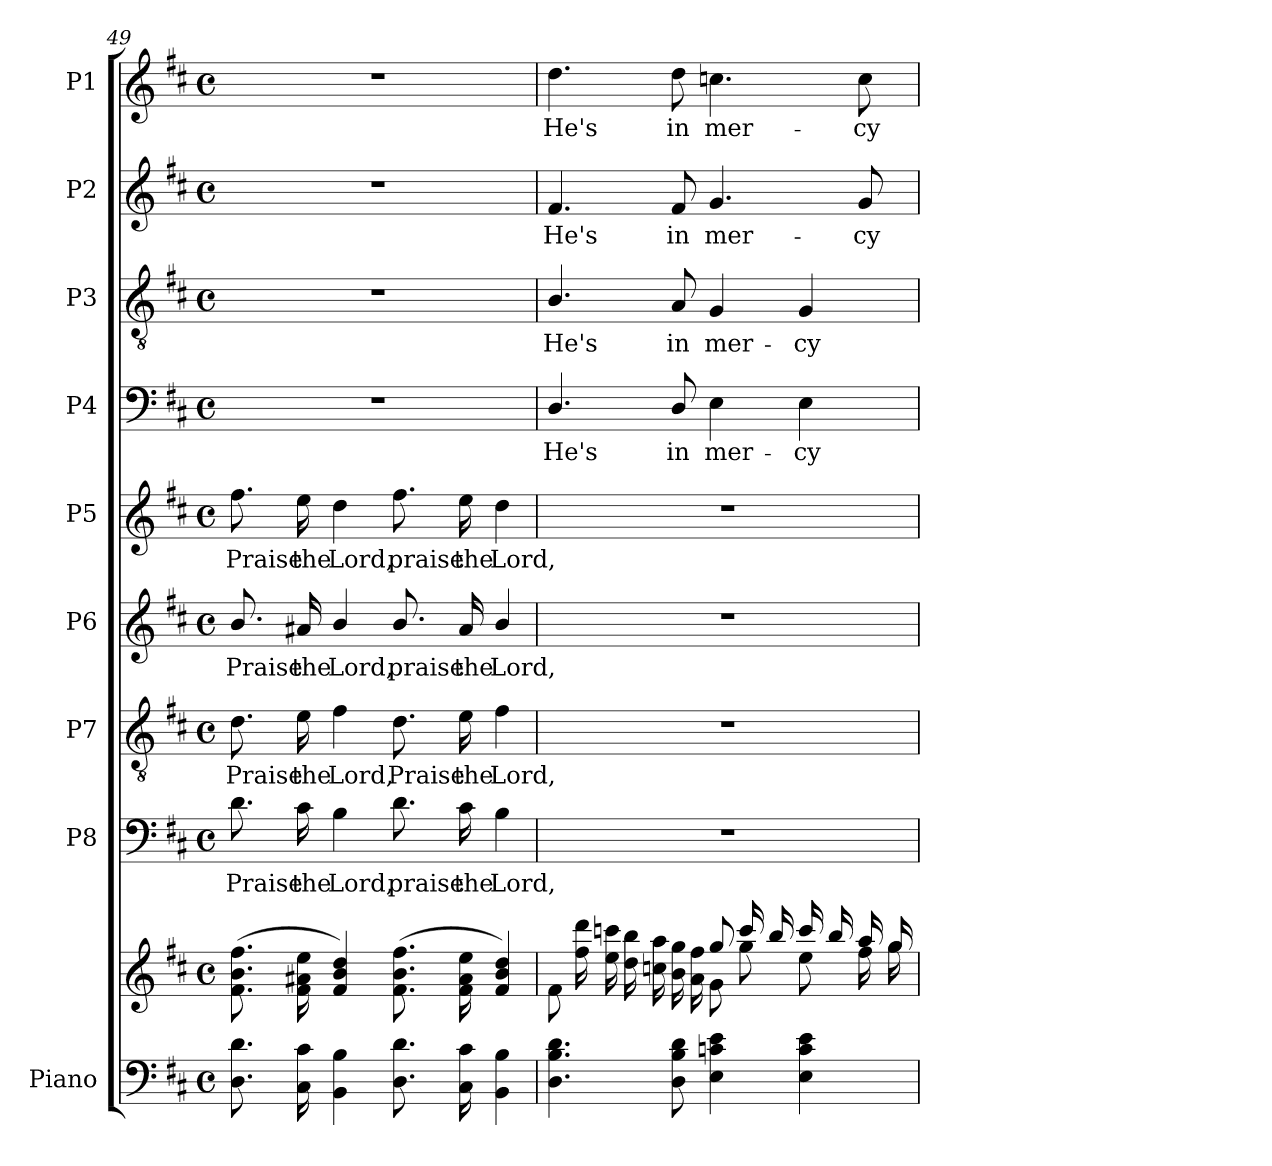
**kern	**kern	**kern	**text	**kern	**text	**kern	**text	**kern	**text	**kern	**text	**kern	**text	**kern	**text	**kern	**text
*part9	*part9	*part8	*part8	*part7	*part7	*part6	*part6	*part5	*part5	*part4	*part4	*part3	*part3	*part2	*part2	*part1	*part1
*staff10	*staff9	*staff8	*staff8	*staff7	*staff7	*staff6	*staff6	*staff5	*staff5	*staff4	*staff4	*staff3	*staff3	*staff2	*staff2	*staff1	*staff1
*I"Piano	*	*I"P8	*	*I"P7	*	*I"P6	*	*I"P5	*	*I"P4	*	*I"P3	*	*I"P2	*	*I"P1	*
*clefF4	*clefG2	*clefF4	*	*clefGv2	*	*clefG2	*	*clefG2	*	*clefF4	*	*clefGv2	*	*clefG2	*	*clefG2	*
*	*	*	*	*ITrd7c12	*	*	*	*	*	*	*	*ITrd7c12	*	*	*	*	*
*k[f#c#]	*k[f#c#]	*k[f#c#]	*	*k[f#c#]	*	*k[f#c#]	*	*k[f#c#]	*	*k[f#c#]	*	*k[f#c#]	*	*k[f#c#]	*	*k[f#c#]	*
*D:	*D:	*D:	*	*D:	*	*D:	*	*D:	*	*D:	*	*D:	*	*D:	*	*D:	*
*M4/4	*M4/4	*M4/4	*	*M4/4	*	*M4/4	*	*M4/4	*	*M4/4	*	*M4/4	*	*M4/4	*	*M4/4	*
*met(c)	*met(c)	*met(c)	*	*met(c)	*	*met(c)	*	*met(c)	*	*met(c)	*	*met(c)	*	*met(c)	*	*met(c)	*
=49	=49	=49	=49	=49	=49	=49	=49	=49	=49	=49	=49	=49	=49	=49	=49	=49	=49
!	!	!	!LO:LY:b:color=#000000	!	!	!	!	!	!	!	!	!	!	!	!	!	!
!	!	!	!	!	!LO:LY:b:color=#000000	!	!	!	!	!	!	!	!	!	!	!	!
!	!	!	!	!	!	!	!LO:LY:b:color=#000000	!	!	!	!	!	!	!	!	!	!
!	!	!	!	!	!	!	!	!	!LO:LY:b:color=#000000	!	!	!	!	!	!	!	!
8.Di\ 8.di	(8.f#i\ 8.bi 8.ff#i	8.di\	Praise	8.Di\	Praise	8.bi/	Praise	8.ff#i\	Praise	1r	.	1r	.	1r	.	1r	.
!	!	!	!LO:LY:b:color=#000000	!	!	!	!	!	!	!	!	!	!	!	!	!	!
!	!	!	!	!	!LO:LY:b:color=#000000	!	!	!	!	!	!	!	!	!	!	!	!
!	!	!	!	!	!	!	!LO:LY:b:color=#000000	!	!	!	!	!	!	!	!	!	!
!	!	!	!	!	!	!	!	!	!LO:LY:b:color=#000000	!	!	!	!	!	!	!	!
16C#i\ 16c#i	16f#i\ 16a#Xi 16eei	16c#i\	the	16Ei\	the	16a#Xi/	the	16eei\	the	.	.	.	.	.	.	.	.
!	!	!	!LO:LY:b:color=#000000	!	!	!	!	!	!	!	!	!	!	!	!	!	!
!	!	!	!	!	!LO:LY:b:color=#000000	!	!	!	!	!	!	!	!	!	!	!	!
!	!	!	!	!	!	!	!LO:LY:b:color=#000000	!	!	!	!	!	!	!	!	!	!
!	!	!	!	!	!	!	!	!	!LO:LY:b:color=#000000	!	!	!	!	!	!	!	!
4BBi\ 4Bi	4f#i/ 4bi 4ddi)	4Bi\	Lord,	4F#i\	Lord,	4bi/	Lord,	4ddi\	Lord,	.	.	.	.	.	.	.	.
!	!	!	!LO:LY:b:color=#000000	!	!	!	!	!	!	!	!	!	!	!	!	!	!
!	!	!	!	!	!LO:LY:b:color=#000000	!	!	!	!	!	!	!	!	!	!	!	!
!	!	!	!	!	!	!	!LO:LY:b:color=#000000	!	!	!	!	!	!	!	!	!	!
!	!	!	!	!	!	!	!	!	!LO:LY:b:color=#000000	!	!	!	!	!	!	!	!
8.Di\ 8.di	(8.f#i\ 8.bi 8.ff#i	8.di\	praise	8.Di\	Praise	8.bi/	praise	8.ff#i\	praise	.	.	.	.	.	.	.	.
!	!	!	!LO:LY:b:color=#000000	!	!	!	!	!	!	!	!	!	!	!	!	!	!
!	!	!	!	!	!LO:LY:b:color=#000000	!	!	!	!	!	!	!	!	!	!	!	!
!	!	!	!	!	!	!	!LO:LY:b:color=#000000	!	!	!	!	!	!	!	!	!	!
!	!	!	!	!	!	!	!	!	!LO:LY:b:color=#000000	!	!	!	!	!	!	!	!
16C#i\ 16c#i	16f#i\ 16a#i 16eei	16c#i\	the	16Ei\	the	16a#i/	the	16eei\	the	.	.	.	.	.	.	.	.
!	!	!	!LO:LY:b:color=#000000	!	!	!	!	!	!	!	!	!	!	!	!	!	!
!	!	!	!	!	!LO:LY:b:color=#000000	!	!	!	!	!	!	!	!	!	!	!	!
!	!	!	!	!	!	!	!LO:LY:b:color=#000000	!	!	!	!	!	!	!	!	!	!
!	!	!	!	!	!	!	!	!	!LO:LY:b:color=#000000	!	!	!	!	!	!	!	!
4BBi\ 4Bi	4f#i/ 4bi 4ddi)	4Bi\	Lord,	4F#i\	Lord,	4bi/	Lord,	4ddi\	Lord,	.	.	.	.	.	.	.	.
!!LO:LB:g=z
=50	=50	=50	=50	=50	=50	=50	=50	=50	=50	=50	=50	=50	=50	=50	=50	=50	=50
*	*^	*	*	*	*	*	*	*	*	*	*	*	*	*	*	*	*
!	!	!	!	!	!	!	!	!	!	!	!	!LO:LY:b:color=#000000	!	!	!	!	!	!
!	!	!	!	!	!	!	!	!	!	!	!	!	!	!LO:LY:b:color=#000000	!	!	!	!
!	!	!	!	!	!	!	!	!	!	!	!	!	!	!	!	!LO:LY:b:color=#000000	!	!
!	!	!	!	!	!	!	!	!	!	!	!	!	!	!	!	!	!	!LO:LY:b:color=#000000
4.Di\ 4.Bi 4.di	8f#i\	2ryy	1r	.	1r	.	1r	.	1r	.	4.Di/	He's	4.BBi/	He's	4.f#i/	He's	4.ddi\	He's
.	16ff#i\ 16dddi	.	.	.	.	.	.	.	.	.	.	.	.	.	.	.	.	.
.	16eei\ 16cccni	.	.	.	.	.	.	.	.	.	.	.	.	.	.	.	.	.
.	16ddi\ 16bbi	.	.	.	.	.	.	.	.	.	.	.	.	.	.	.	.	.
.	16ccni\ 16aai	.	.	.	.	.	.	.	.	.	.	.	.	.	.	.	.	.
!	!	!	!	!	!	!	!	!	!	!	!	!LO:LY:b:color=#000000	!	!	!	!	!	!
!	!	!	!	!	!	!	!	!	!	!	!	!	!	!LO:LY:b:color=#000000	!	!	!	!
!	!	!	!	!	!	!	!	!	!	!	!	!	!	!	!	!LO:LY:b:color=#000000	!	!
!	!	!	!	!	!	!	!	!	!	!	!	!	!	!	!	!	!	!LO:LY:b:color=#000000
8Di\ 8Bi 8di	16bi\ 16ggi	.	.	.	.	.	.	.	.	.	8Di/	in	8AAi/	in	8f#i/	in	8ddi\	in
.	16ai\ 16ff#i	.	.	.	.	.	.	.	.	.	.	.	.	.	.	.	.	.
!	!	!	!	!	!	!	!	!	!	!	!	!LO:LY:b:color=#000000	!	!	!	!	!	!
!	!	!	!	!	!	!	!	!	!	!	!	!	!	!LO:LY:b:color=#000000	!	!	!	!
!	!	!	!	!	!	!	!	!	!	!	!	!	!	!	!	!LO:LY:b:color=#000000	!	!
!	!	!	!	!	!	!	!	!	!	!	!	!	!	!	!	!	!	!LO:LY:b:color=#000000
4Ei\ 4cni 4ei	8ggi/	8gi\	.	.	.	.	.	.	.	.	4Ei\	mer-	4GGi/	mer-	4.gi/	mer-	4.ccni\	mer-
.	16ccci/	8ggi\	.	.	.	.	.	.	.	.	.	.	.	.	.	.	.	.
.	16bbi/	.	.	.	.	.	.	.	.	.	.	.	.	.	.	.	.	.
!	!	!	!	!	!	!	!	!	!	!	!	!LO:LY:b:color=#000000	!	!	!	!	!	!
!	!	!	!	!	!	!	!	!	!	!	!	!	!	!LO:LY:b:color=#000000	!	!	!	!
4Ei\ 4ci 4ei	16ccci/	8eei\	.	.	.	.	.	.	.	.	4Ei\	-cy	4GGi/	-cy	.	.	.	.
.	16bbi/	.	.	.	.	.	.	.	.	.	.	.	.	.	.	.	.	.
!	!	!	!	!	!	!	!	!	!	!	!	!	!	!	!	!LO:LY:b:color=#000000	!	!
!	!	!	!	!	!	!	!	!	!	!	!	!	!	!	!	!	!	!LO:LY:b:color=#000000
.	16aai/	16ff#i\	.	.	.	.	.	.	.	.	.	.	.	.	8gi/	-cy	8cci\	-cy
.	16ggi/	16ggi\	.	.	.	.	.	.	.	.	.	.	.	.	.	.	.	.
*	*v	*v	*	*	*	*	*	*	*	*	*	*	*	*	*	*	*	*
=	=	=	=	=	=	=	=	=	=	=	=	=	=	=	=	=	=
*-	*-	*-	*-	*-	*-	*-	*-	*-	*-	*-	*-	*-	*-	*-	*-	*-	*-
